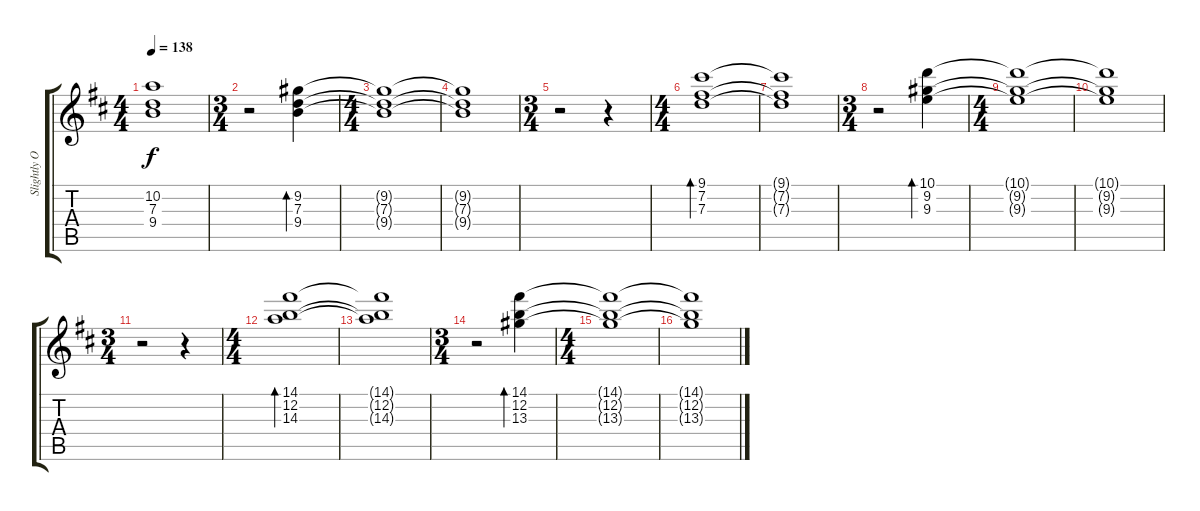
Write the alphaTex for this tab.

\track ("Slightly Overdriven Guitar w/ Chorus" "Slightly O") {instrument electricguitarclean}
\staff {score tabs}
\tuning (E4 B3 G3 D3 A2 E2) {hide}
\ts (4 4)
\tempo 138
\clef g2
\ks d
(10.2{t} 7.3{t} 9.4{t}).1{dy f} |
\ts (3 4)
r.2 (9.2 7.3 9.4).4{bd 30} |
\ts (4 4)
(9.2{t} 7.3{t} 9.4{t}).1 |
(9.2{t} 7.3{t} 9.4{t}).1 |
\ts (3 4)
r.2 r.4 |
\ts (4 4)
(9.1 7.2 7.3).1{bd 30} |
(9.1{t} 7.2{t} 7.3{t}).1 |
\ts (3 4)
r.2 (10.1 9.2 9.3).4{bd 30} |
\ts (4 4)
(10.1{t} 9.2{t} 9.3{t}).1 |
(10.1{t} 9.2{t} 9.3{t}).1 |
\ts (3 4)
r.2 r.4 |
\ts (4 4)
(14.1 12.2 14.3).1{bd 30} |
(14.1{t} 12.2{t} 14.3{t}).1 |
\ts (3 4)
r.2 (14.1 12.2 13.3).4{bd 30} |
\ts (4 4)
(14.1{t} 12.2{t} 13.3{t}).1 |
(14.1{t} 12.2{t} 13.3{t}).1
